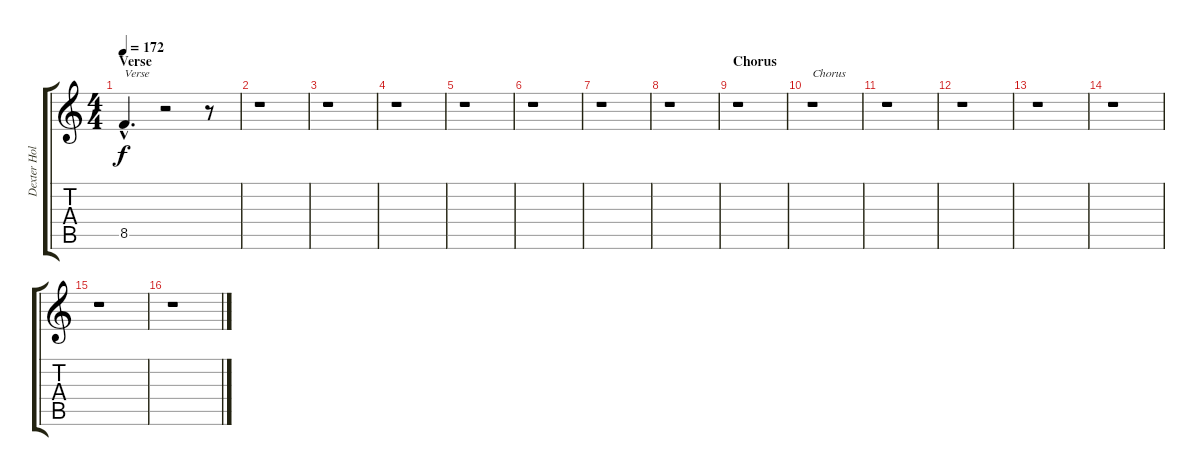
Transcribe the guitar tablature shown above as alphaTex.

\track ("Dexter Holland (Guitar)" "Dexter Hol") {instrument overdrivenguitar}
\staff {score tabs}
\tuning (E4 B3 G3 D3 A2 E2) {hide}
\ts (4 4)
\section ("" "Verse")
\tempo 172
\clef g2
\ks c
8.5{hac t}.4{d txt "Verse" dy f} r.2 r.8 |
r.1 |
r.1 |
r.1 |
r.1 |
r.1 |
r.1 |
r.1 |
\section ("" "Chorus")
r.1 |
r.1{txt "Chorus"} |
r.1 |
r.1 |
r.1 |
r.1 |
r.1 |
r.1
